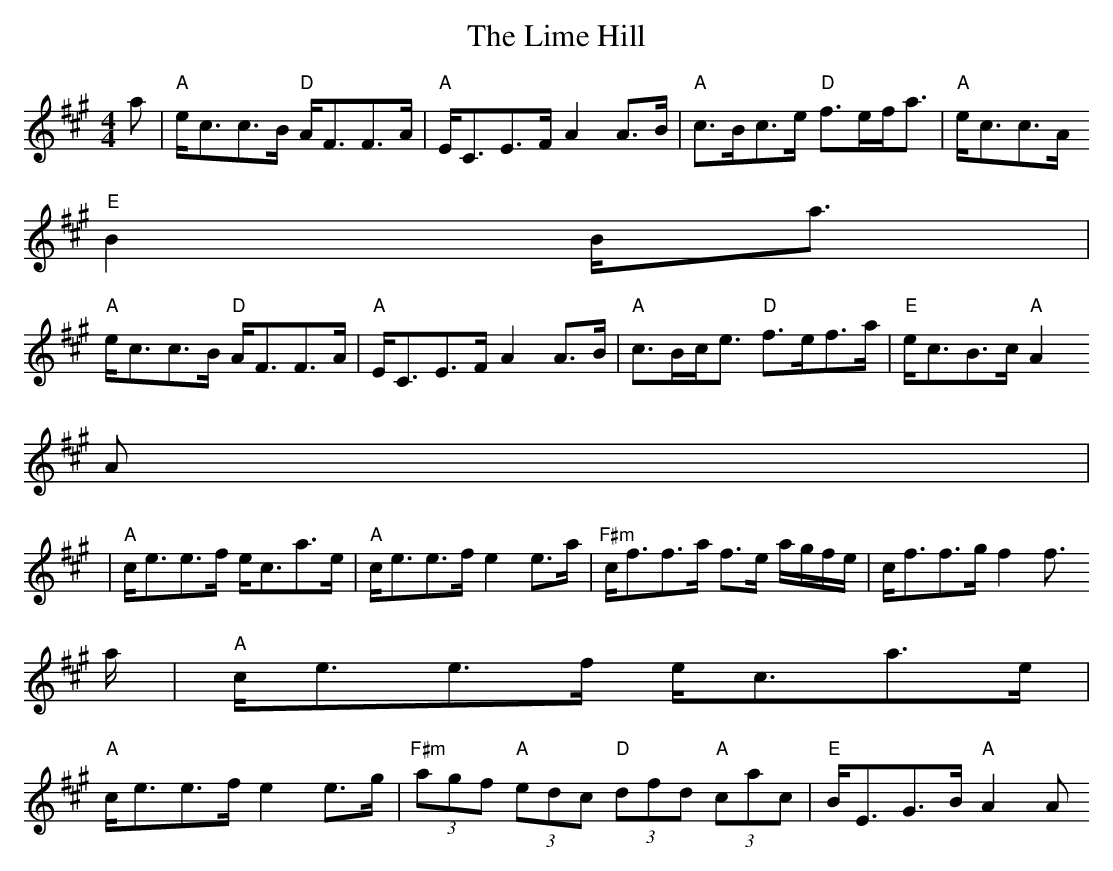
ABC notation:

X:1
T:Lime Hill, The
M:4/4
L:1/8
K:A
a|"A"e<cc>B "D"A<FF>A|"A"E<CE>F A2 A>B|"A"c>Bc>e "D"f>ef<a|"A"e<cc>A "E"
B2 B<a|
"A"e<cc>B "D"A<FF>A|"A"E<CE>F A2 A>B|"A"c>Bc<e "D"f>ef>a|"E"e<cB>c "A"A2
A|
|"A"c<ee>f e<ca>e|"A"c<ee>f e2 e>a|"F#m"c<ff>a f>e a/g/f/e/|c<ff>g f2 f>
a|"A"c<ee>f e<ca>e|
"A"c<ee>f e2 e>g|"F#m"(3agf "A"(3edc "D"(3dfd "A"(3cac|"E"B<EG>B "A"A2 A
||
